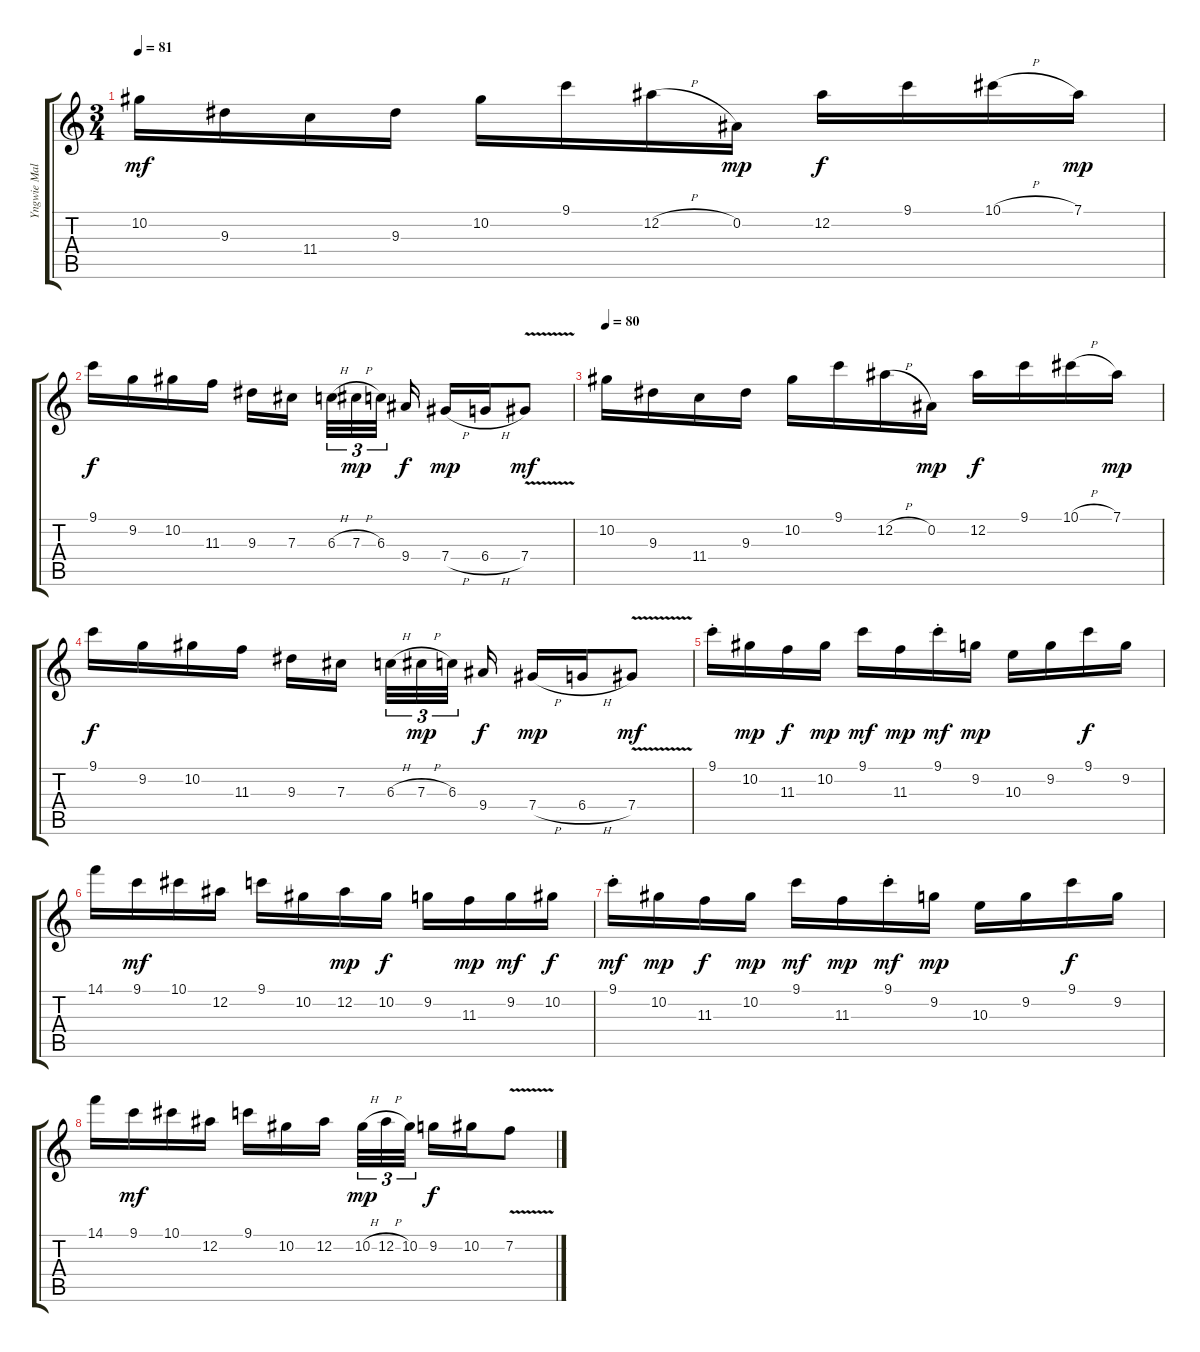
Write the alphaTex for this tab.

\track ("Yngwie Malmsteen" "Yngwie Mal") {instrument acousticguitarnylon}
\staff {score tabs}
\tuning (Eb4 Bb3 Gb3 Db3 Ab2 Eb2) {hide}
\ts (3 4)
\tempo 81
\clef g2
\ks c
10.2.16{dy mf} 9.3.16 11.4.16 9.3.16 10.2.16 9.1.16 12.2{h}.16 0.2.16{dy mp} 12.2.16{dy f} 9.1.16 10.1{h}.16 7.1.16{dy mp} |
9.1.16{dy f} 9.2.16 10.2.16 11.3.16 9.3.16 7.3.16{beam splitsecondary} 6.3{h}.32{tu (3 2)} 7.3{h}.32{tu (3 2) dy mp} 6.3.32{tu (3 2) beam splitsecondary} 9.4.16{dy f} 7.4{h}.16{dy mp} 6.4{h}.16 7.4{v}.8{dy mf} |
\tempo 80
10.2.16 9.3.16 11.4.16 9.3.16 10.2.16 9.1.16 12.2{h}.16 0.2.16{dy mp} 12.2.16{dy f} 9.1.16 10.1{h}.16 7.1.16{dy mp} |
9.1.16{dy f} 9.2.16 10.2.16 11.3.16 9.3.16 7.3.16{beam splitsecondary} 6.3{h}.32{tu (3 2)} 7.3{h}.32{tu (3 2) dy mp} 6.3.32{tu (3 2) beam splitsecondary} 9.4.16{dy f} 7.4{h}.16{dy mp} 6.4{h}.16 7.4{v}.8{dy mf} |
9.1{st}.16 10.2.16{dy mp} 11.3.16{dy f} 10.2.16{dy mp} 9.1.16{dy mf} 11.3.16{dy mp} 9.1{st}.16{dy mf} 9.2.16{dy mp} 10.3.16 9.2.16 9.1.16{dy f} 9.2.16 |
14.1.16 9.1.16{dy mf} 10.1.16 12.2.16 9.1.16 10.2.16 12.2.16{dy mp} 10.2.16{dy f} 9.2.16 11.3.16{dy mp} 9.2.16{dy mf} 10.2.16{dy f} |
9.1{st}.16{dy mf} 10.2.16{dy mp} 11.3.16{dy f} 10.2.16{dy mp} 9.1.16{dy mf} 11.3.16{dy mp} 9.1{st}.16{dy mf} 9.2.16{dy mp} 10.3.16 9.2.16 9.1.16{dy f} 9.2.16 |
14.1.16 9.1.16{dy mf} 10.1.16 12.2.16 9.1.16 10.2.16 12.2.16{beam splitsecondary} 10.2{h}.32{tu (3 2) dy mp} 12.2{h}.32{tu (3 2)} 10.2.32{tu (3 2)} 9.2.16{dy f} 10.2.16 7.2{v}.8
